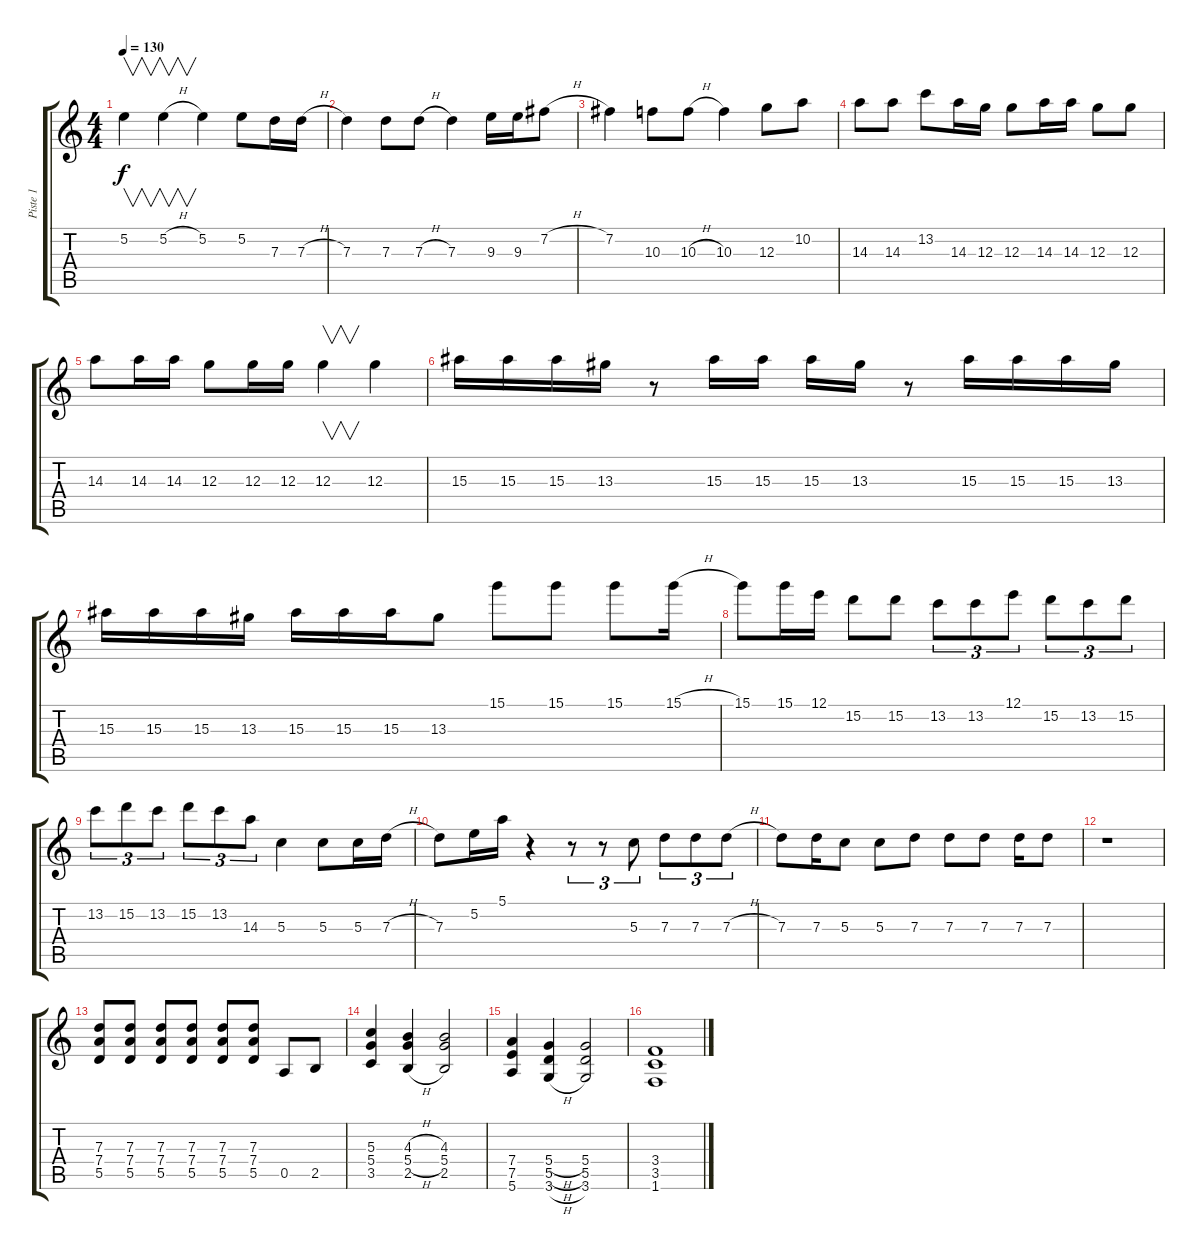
\track ("Piste 1" "Piste 1") {instrument overdrivenguitar}
\staff {score tabs}
\tuning (E4 B3 G3 D3 A2 E2) {hide}
\ts (4 4)
\tempo 130
\clef g2
\ks c
5.2.4{v dy f} 5.2{h}.4{v} 5.2.4 5.2.8 7.3.16 7.3{h}.16 |
7.3.4 7.3.8 7.3{h}.8 7.3.4 9.3.16 9.3.16 7.2{h}.8 |
7.2.4 10.3.8 10.3{h}.8 10.3.4 12.3.8 10.2.8 |
14.3.8 14.3.8 13.2.8 14.3.16 12.3.16 12.3.8 14.3.16 14.3.16 12.3.8 12.3.8 |
14.3.8 14.3.16 14.3.16 12.3.8 12.3.16 12.3.16 12.3.4{v} 12.3.4 |
15.3.16 15.3.16 15.3.16 13.3.16 r.8 15.3.16 15.3.16 15.3.16 13.3.16 r.8 15.3.16 15.3.16 15.3.16 13.3.16 |
15.3.16 15.3.16 15.3.16 13.3.16 15.3.16 15.3.16 15.3.16 13.3.8 15.1.8 15.1.8 15.1.8 15.1{h}.16 |
15.1.8 15.1.16 12.1.16 15.2.8 15.2.8 13.2.8{tu (3 2)} 13.2.8{tu (3 2)} 12.1.8{tu (3 2)} 15.2.8{tu (3 2)} 13.2.8{tu (3 2)} 15.2.8{tu (3 2)} |
13.2.8{tu (3 2)} 15.2.8{tu (3 2)} 13.2.8{tu (3 2)} 15.2.8{tu (3 2)} 13.2.8{tu (3 2)} 14.3.8{tu (3 2)} 5.3.4 5.3.8 5.3.16 7.3{h}.16 |
7.3.8 5.2.16 5.1.16 r.4 r.8{tu (3 2)} r.8{tu (3 2)} 5.3.8{tu (3 2)} 7.3.8{tu (3 2)} 7.3.8{tu (3 2)} 7.3{h}.8{tu (3 2)} |
7.3.8 7.3.16 5.3.8 5.3.8 7.3.8 7.3.8 7.3.8 7.3.16 7.3.8 |
r.1 |
(7.3 7.4 5.5).8 (7.3 7.4 5.5).8 (7.3 7.4 5.5).8 (7.3 7.4 5.5).8 (7.3 7.4 5.5).8 (7.3 7.4 5.5).8 0.5.8 2.5.8 |
(5.3 5.4 3.5).4 (4.3{h} 5.4{h} 2.5{h}).4 (4.3 5.4 2.5).2 |
(7.4 7.5 5.6).4 (5.4{h} 5.5{h} 3.6{h}).4 (5.4 5.5 3.6).2 |
(3.4{h} 3.5{h} 1.6{h}).1
